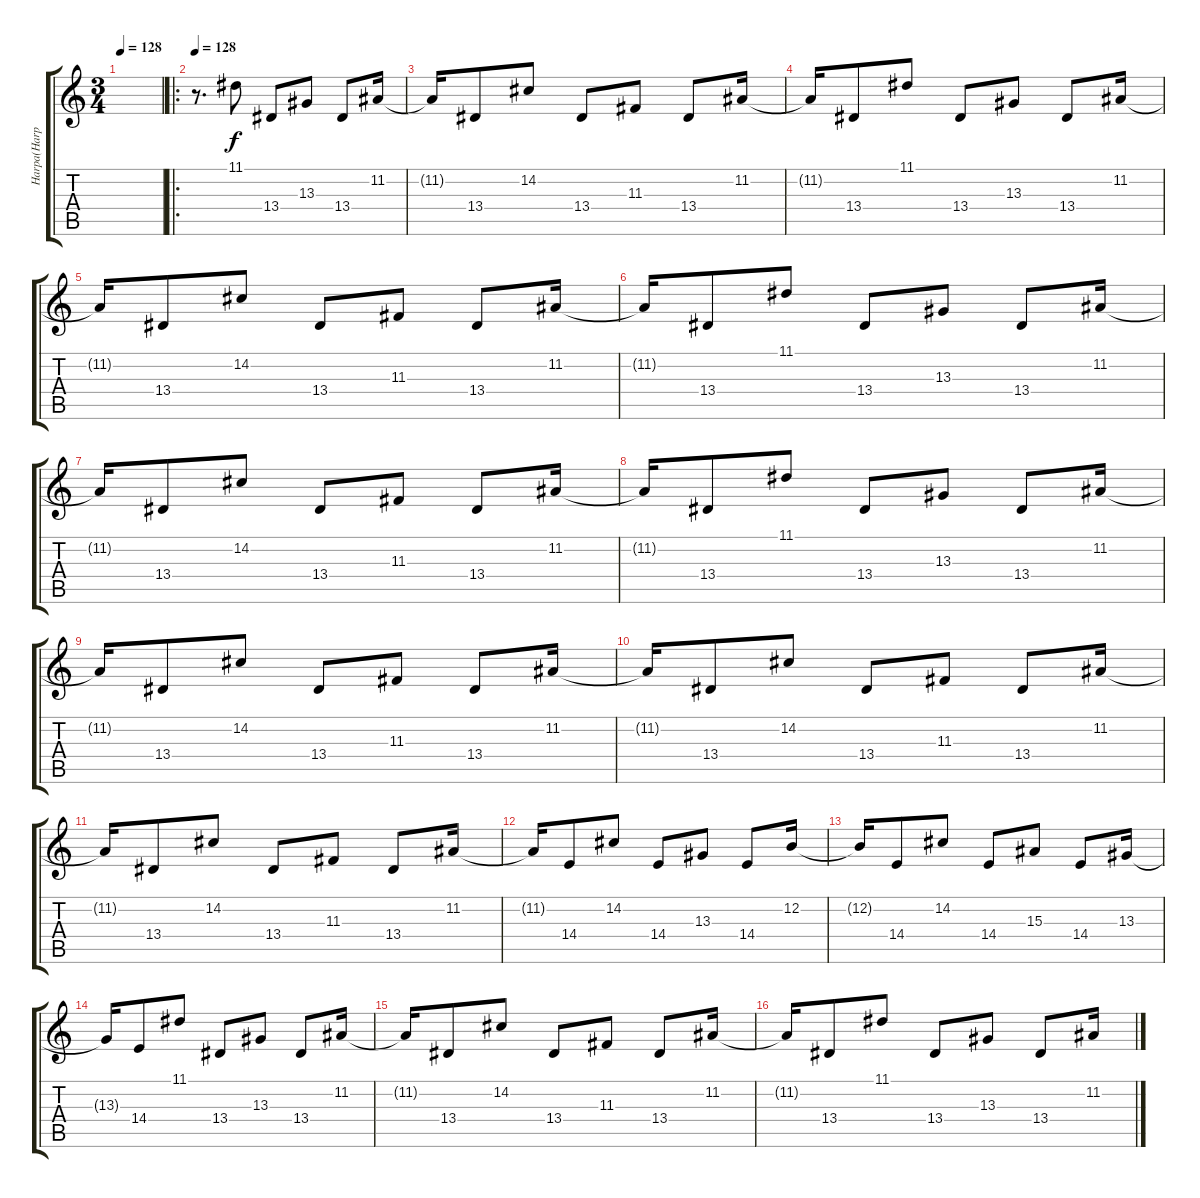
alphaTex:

\track ("Harpa(Harp) Eco" "Harpa(Harp") {instrument orchestralharp}
\staff {score tabs}
\tuning (E4 B3 G3 D3 A2 E2) {hide}
\ts (3 4)
\tempo 128
\tempo 110
\tempo 128
\clef g2
\ks c
|
\ro
\tempo 128
r.8{d} 11.1.8 13.4.8 13.3.8 13.4.8 11.2.16 |
11.2{t}.16 13.4.8 14.2.8 13.4.8 11.3.8 13.4.8 11.2.16 |
11.2{t}.16 13.4.8 11.1.8 13.4.8 13.3.8 13.4.8 11.2.16 |
11.2{t}.16 13.4.8 14.2.8 13.4.8 11.3.8 13.4.8 11.2.16 |
11.2{t}.16 13.4.8 11.1.8 13.4.8 13.3.8 13.4.8 11.2.16 |
11.2{t}.16 13.4.8 14.2.8 13.4.8 11.3.8 13.4.8 11.2.16 |
11.2{t}.16 13.4.8 11.1.8 13.4.8 13.3.8 13.4.8 11.2.16 |
11.2{t}.16 13.4.8 14.2.8 13.4.8 11.3.8 13.4.8 11.2.16 |
11.2{t}.16 13.4.8 14.2.8 13.4.8 11.3.8 13.4.8 11.2.16 |
11.2{t}.16 13.4.8 14.2.8 13.4.8 11.3.8 13.4.8 11.2.16 |
11.2{t}.16 14.4.8 14.2.8 14.4.8 13.3.8 14.4.8 12.2.16 |
12.2{t}.16 14.4.8 14.2.8 14.4.8 15.3.8 14.4.8 13.3.16 |
13.3{t}.16 14.4.8 11.1.8 13.4.8 13.3.8 13.4.8 11.2.16 |
11.2{t}.16 13.4.8 14.2.8 13.4.8 11.3.8 13.4.8 11.2.16 |
11.2{t}.16 13.4.8 11.1.8 13.4.8 13.3.8 13.4.8 11.2.16
